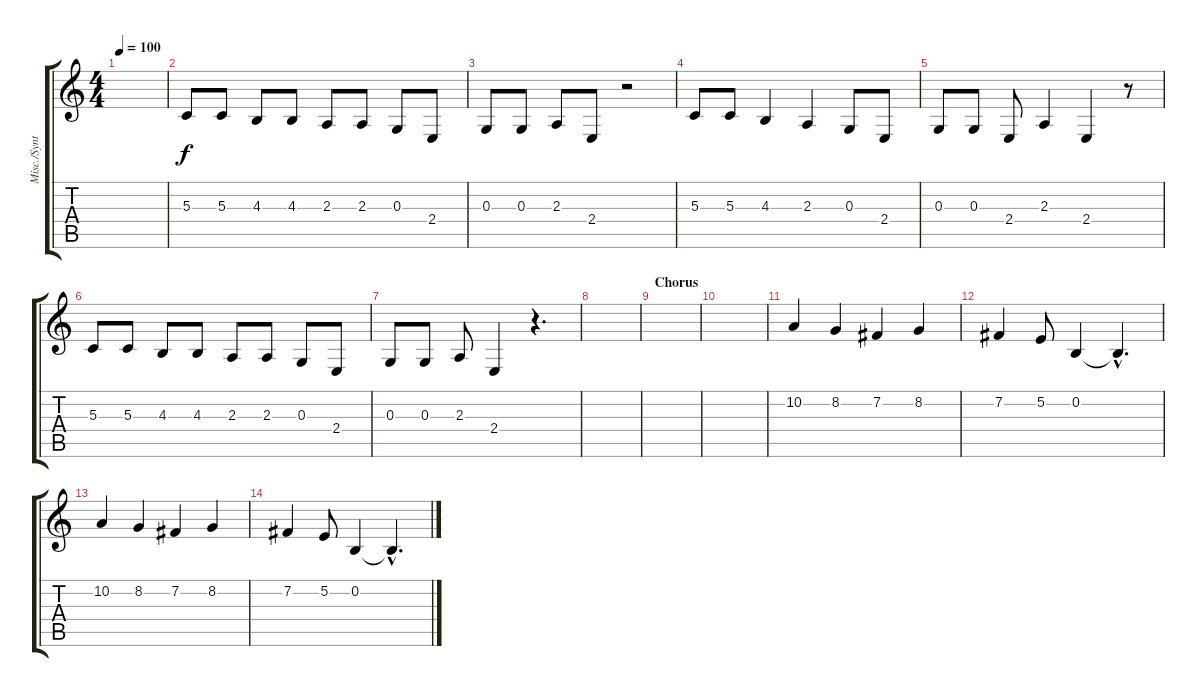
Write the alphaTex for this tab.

\track ("Misc./Synth/Voice" "Misc./Synt") {instrument fx7echoes}
\staff {score tabs}
\tuning (E4 B3 G3 D3 A2 E2) {hide}
\ts (4 4)
\tempo 100
\clef g2
\ks c
|
5.3.8{volume 9 instrument clarinet} 5.3.8 4.3.8 4.3.8 2.3.8 2.3.8 0.3.8 2.4.8 |
0.3.8 0.3.8 2.3.8 2.4.8 r.2 |
5.3.8 5.3.8 4.3.4 2.3.4 0.3.8 2.4.8 |
0.3.8 0.3.8 2.4.8 2.3.4 2.4.4 r.8 |
5.3.8{volume 9 instrument clarinet} 5.3.8 4.3.8 4.3.8 2.3.8 2.3.8 0.3.8 2.4.8 |
0.3.8 0.3.8 2.3.8 2.4.4 r.4{d} |
|
\section ("" "Chorus")
|
|
10.2.4{instrument synthbrass2} 8.2.4 7.2.4 8.2.4 |
7.2.4 5.2.8 0.2.4 0.2{hac t}.4{d} |
10.2.4{instrument synthbrass2} 8.2.4 7.2.4 8.2.4 |
7.2.4 5.2.8 0.2.4{volume 0} 0.2{hac t}.4{d}
